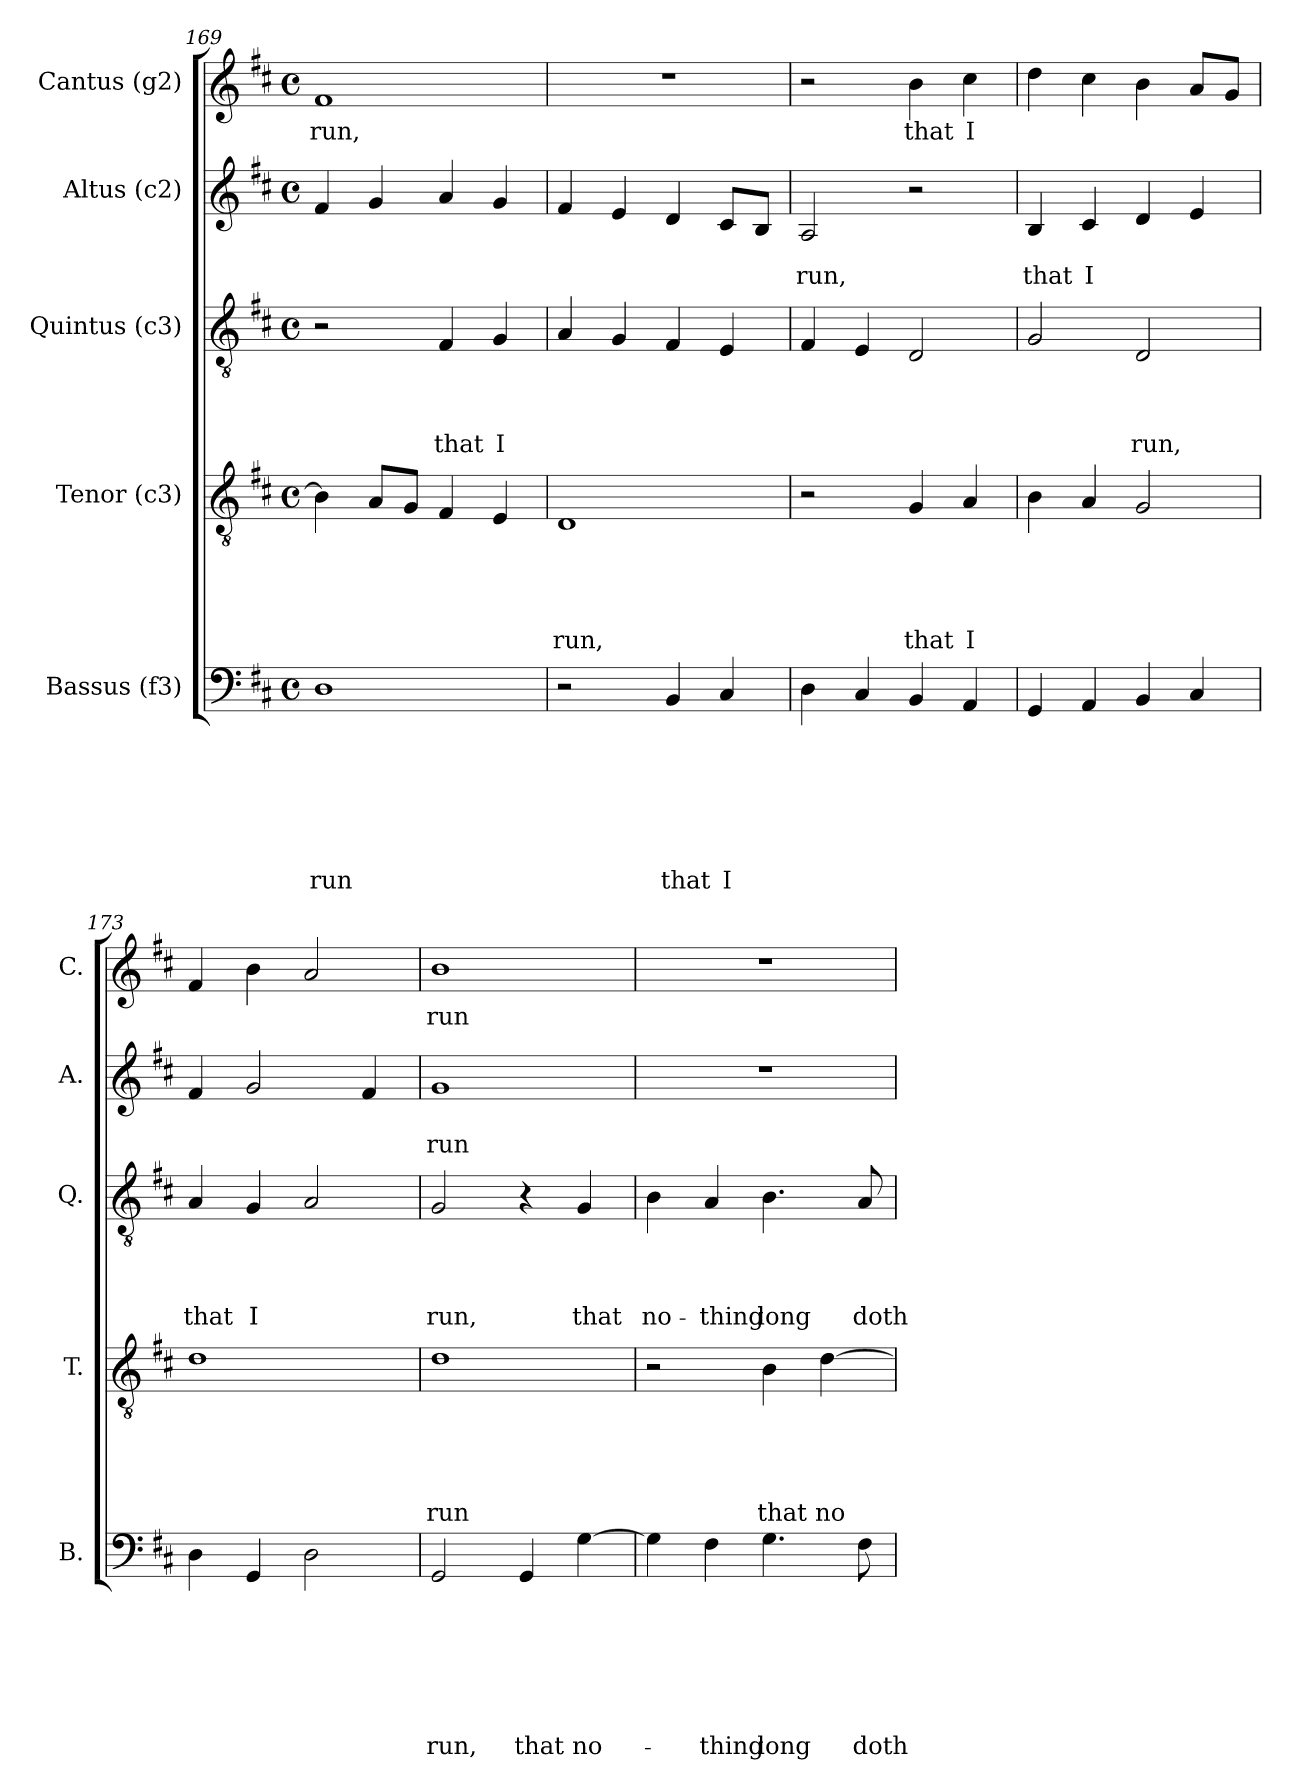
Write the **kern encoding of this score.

**kern	**text	**text	**text	**text	**text	**text	**text	**kern	**text	**text	**text	**text	**text	**kern	**text	**text	**text	**text	**kern	**text	**text	**kern	**text
*part5	*part5	*part5	*part5	*part5	*part5	*part5	*part5	*part4	*part4	*part4	*part4	*part4	*part4	*part3	*part3	*part3	*part3	*part3	*part2	*part2	*part2	*part1	*part1
*staff5	*staff5	*staff5	*staff5	*staff5	*staff5	*staff5	*staff5	*staff4	*staff4	*staff4	*staff4	*staff4	*staff4	*staff3	*staff3	*staff3	*staff3	*staff3	*staff2	*staff2	*staff2	*staff1	*staff1
*I"Bassus (f3)	*	*	*	*	*	*	*	*I"Tenor (c3)	*	*	*	*	*	*I"Quintus (c3)	*	*	*	*	*I"Altus (c2)	*	*	*I"Cantus (g2)	*
*I'B.	*	*	*	*	*	*	*	*I'T.	*	*	*	*	*	*I'Q.	*	*	*	*	*I'A.	*	*	*I'C.	*
*clefF4	*	*	*	*	*	*	*	*clefGv2	*	*	*	*	*	*clefGv2	*	*	*	*	*clefG2	*	*	*clefG2	*
*k[f#c#]	*	*	*	*	*	*	*	*k[f#c#]	*	*	*	*	*	*k[f#c#]	*	*	*	*	*k[f#c#]	*	*	*k[f#c#]	*
*D:	*	*	*	*	*	*	*	*D:	*	*	*	*	*	*D:	*	*	*	*	*D:	*	*	*D:	*
*M4/4	*	*	*	*	*	*	*	*M4/4	*	*	*	*	*	*M4/4	*	*	*	*	*M4/4	*	*	*M4/4	*
*met(c)	*	*	*	*	*	*	*	*met(c)	*	*	*	*	*	*met(c)	*	*	*	*	*met(c)	*	*	*met(c)	*
=169	=169	=169	=169	=169	=169	=169	=169	=169	=169	=169	=169	=169	=169	=169	=169	=169	=169	=169	=169	=169	=169	=169	=169
!	!	!	!	!	!	!	!LO:LY:b	!	!	!	!	!	!	!	!	!	!	!	!	!	!	!	!LO:LY:b
1D	.	.	.	.	.	.	run	4B\]	.	.	.	.	.	2r	.	.	.	.	4f#/	.	.	1f#	run,
.	.	.	.	.	.	.	.	8A/L	.	.	.	.	.	.	.	.	.	.	4g/	.	.	.	.
.	.	.	.	.	.	.	.	8G/J	.	.	.	.	.	.	.	.	.	.	.	.	.	.	.
!	!	!	!	!	!	!	!	!	!	!	!	!	!	!	!	!	!	!LO:LY:b	!	!	!	!	!
.	.	.	.	.	.	.	.	4F#/	.	.	.	.	.	4F#/	.	.	.	that	4a/	.	.	.	.
!	!	!	!	!	!	!	!	!	!	!	!	!	!	!	!	!	!	!LO:LY:b:rj	!	!	!	!	!
.	.	.	.	.	.	.	.	4E/	.	.	.	.	.	4G/	.	.	.	I	4g/	.	.	.	.
!!LO:PB:g=z
=170	=170	=170	=170	=170	=170	=170	=170	=170	=170	=170	=170	=170	=170	=170	=170	=170	=170	=170	=170	=170	=170	=170	=170
!	!	!	!	!	!	!	!	!	!	!	!	!	!LO:LY:b	!	!	!	!	!	!	!	!	!	!
2r	.	.	.	.	.	.	.	1D	.	.	.	.	run,	4A/	.	.	.	.	4f#/	.	.	1r	.
.	.	.	.	.	.	.	.	.	.	.	.	.	.	4G/	.	.	.	.	4e/	.	.	.	.
!	!	!	!	!	!	!	!LO:LY:b	!	!	!	!	!	!	!	!	!	!	!	!	!	!	!	!
4BB/	.	.	.	.	.	.	that	.	.	.	.	.	.	4F#/	.	.	.	.	4d/	.	.	.	.
!	!	!	!	!	!	!	!LO:LY:b:rj	!	!	!	!	!	!	!	!	!	!	!	!	!	!	!	!
4C#/	.	.	.	.	.	.	I	.	.	.	.	.	.	4E/	.	.	.	.	8c#/L	.	.	.	.
.	.	.	.	.	.	.	.	.	.	.	.	.	.	.	.	.	.	.	8B/J	.	.	.	.
=171	=171	=171	=171	=171	=171	=171	=171	=171	=171	=171	=171	=171	=171	=171	=171	=171	=171	=171	=171	=171	=171	=171	=171
!	!	!	!	!	!	!	!	!	!	!	!	!	!	!	!	!	!	!	!	!	!LO:LY:b	!	!
4D\	.	.	.	.	.	.	.	2r	.	.	.	.	.	4F#/	.	.	.	.	2A/	.	run,	2r	.
4C#/	.	.	.	.	.	.	.	.	.	.	.	.	.	4E/	.	.	.	.	.	.	.	.	.
!	!	!	!	!	!	!	!	!	!	!	!	!	!LO:LY:b	!	!	!	!	!	!	!	!	!	!LO:LY:b
4BB/	.	.	.	.	.	.	.	4G/	.	.	.	.	that	2D/	.	.	.	.	2r	.	.	4b\	that
!	!	!	!	!	!	!	!	!	!	!	!	!	!LO:LY:b:rj	!	!	!	!	!	!	!	!	!	!LO:LY:b:rj
4AA/	.	.	.	.	.	.	.	4A/	.	.	.	.	I	.	.	.	.	.	.	.	.	4cc#\	I
=172	=172	=172	=172	=172	=172	=172	=172	=172	=172	=172	=172	=172	=172	=172	=172	=172	=172	=172	=172	=172	=172	=172	=172
!	!	!	!	!	!	!	!	!	!	!	!	!	!	!	!	!	!	!	!	!	!LO:LY:b	!	!
4GG/	.	.	.	.	.	.	.	4B\	.	.	.	.	.	2G/	.	.	.	.	4B/	.	that	4dd\	.
!	!	!	!	!	!	!	!	!	!	!	!	!	!	!	!	!	!	!	!	!	!LO:LY:b:rj	!	!
4AA/	.	.	.	.	.	.	.	4A/	.	.	.	.	.	.	.	.	.	.	4c#/	.	I	4cc#\	.
!	!	!	!	!	!	!	!	!	!	!	!	!	!	!	!	!	!	!LO:LY:b	!	!	!	!	!
4BB/	.	.	.	.	.	.	.	2G/	.	.	.	.	.	2D/	.	.	.	run,	4d/	.	.	4b\	.
4C#/	.	.	.	.	.	.	.	.	.	.	.	.	.	.	.	.	.	.	4e/	.	.	8a/L	.
.	.	.	.	.	.	.	.	.	.	.	.	.	.	.	.	.	.	.	.	.	.	8g/J	.
=173	=173	=173	=173	=173	=173	=173	=173	=173	=173	=173	=173	=173	=173	=173	=173	=173	=173	=173	=173	=173	=173	=173	=173
!	!	!	!	!	!	!	!	!	!	!	!	!	!	!	!	!	!	!LO:LY:b	!	!	!	!	!
4D\	.	.	.	.	.	.	.	1d	.	.	.	.	.	4A/	.	.	.	that	4f#/	.	.	4f#/	.
!	!	!	!	!	!	!	!	!	!	!	!	!	!	!	!	!	!	!LO:LY:b:rj	!	!	!	!	!
4GG/	.	.	.	.	.	.	.	.	.	.	.	.	.	4G/	.	.	.	I	2g/	.	.	4b\	.
2D\	.	.	.	.	.	.	.	.	.	.	.	.	.	2A/	.	.	.	.	.	.	.	2a/	.
.	.	.	.	.	.	.	.	.	.	.	.	.	.	.	.	.	.	.	4f#/	.	.	.	.
=174	=174	=174	=174	=174	=174	=174	=174	=174	=174	=174	=174	=174	=174	=174	=174	=174	=174	=174	=174	=174	=174	=174	=174
!	!	!	!	!	!	!	!LO:LY:b	!	!	!	!	!	!LO:LY:b	!	!	!	!	!LO:LY:b	!	!	!LO:LY:b	!	!LO:LY:b
2GG/	.	.	.	.	.	.	run,	1d	.	.	.	.	run	2G/	.	.	.	run,	1g	.	run	1b	run
!	!	!	!	!	!	!	!LO:LY:b	!	!	!	!	!	!	!	!	!	!	!	!	!	!	!	!
4GG/	.	.	.	.	.	.	that	.	.	.	.	.	.	4r	.	.	.	.	.	.	.	.	.
!	!	!	!	!	!	!	!LO:LY:b	!	!	!	!	!	!	!	!	!	!	!LO:LY:b	!	!	!	!	!
[>4G\	.	.	.	.	.	.	no-	.	.	.	.	.	.	4G/	.	.	.	that	.	.	.	.	.
=175	=175	=175	=175	=175	=175	=175	=175	=175	=175	=175	=175	=175	=175	=175	=175	=175	=175	=175	=175	=175	=175	=175	=175
!	!	!	!	!	!	!	!	!	!	!	!	!	!	!	!	!	!	!LO:LY:b	!	!	!	!	!
4G\]	.	.	.	.	.	.	.	2r	.	.	.	.	.	4B\	.	.	.	no-	1r	.	.	1r	.
!	!	!	!	!	!	!	!LO:LY:b	!	!	!	!	!	!	!	!	!	!	!LO:LY:b	!	!	!	!	!
4F#\	.	.	.	.	.	.	-thing	.	.	.	.	.	.	4A/	.	.	.	-thing	.	.	.	.	.
!	!	!	!	!	!	!	!LO:LY:b	!	!	!	!	!	!LO:LY:b	!	!	!	!	!LO:LY:b	!	!	!	!	!
4.G\	.	.	.	.	.	.	long	4B\	.	.	.	.	that	4.B\	.	.	.	long	.	.	.	.	.
!	!	!	!	!	!	!	!	!	!	!	!	!	!LO:LY:b	!	!	!	!	!	!	!	!	!	!
.	.	.	.	.	.	.	.	[<4d\	.	.	.	.	no-	.	.	.	.	.	.	.	.	.	.
!	!	!	!	!	!	!	!LO:LY:b	!	!	!	!	!	!	!	!	!	!	!LO:LY:b	!	!	!	!	!
8F#\	.	.	.	.	.	.	doth	.	.	.	.	.	.	8A/	.	.	.	doth	.	.	.	.	.
=	=	=	=	=	=	=	=	=	=	=	=	=	=	=	=	=	=	=	=	=	=	=	=
*-	*-	*-	*-	*-	*-	*-	*-	*-	*-	*-	*-	*-	*-	*-	*-	*-	*-	*-	*-	*-	*-	*-	*-
